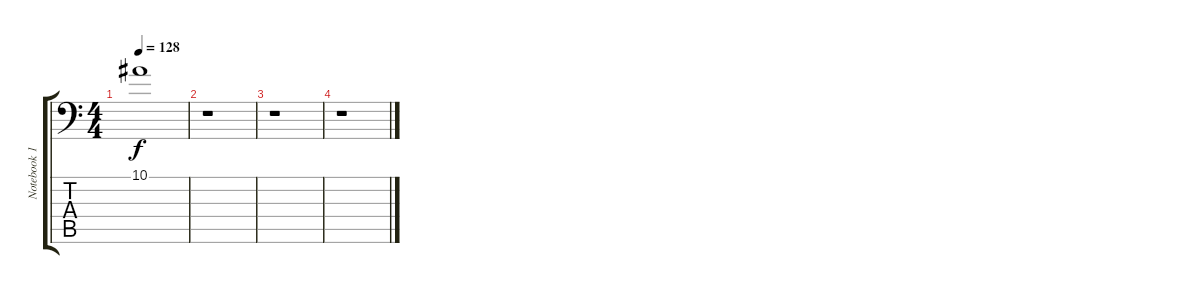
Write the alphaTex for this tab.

\track ("Notebook 1" "Notebook 1") {instrument pad4choir}
\staff {score tabs}
\tuning (C4 G3 Eb3 Bb2 F2 Bb1) {hide}
\ts (4 4)
\tempo 128
\clef f4
\ks c
10.1.1{dy f} |
r.1 |
r.1 |
r.1
